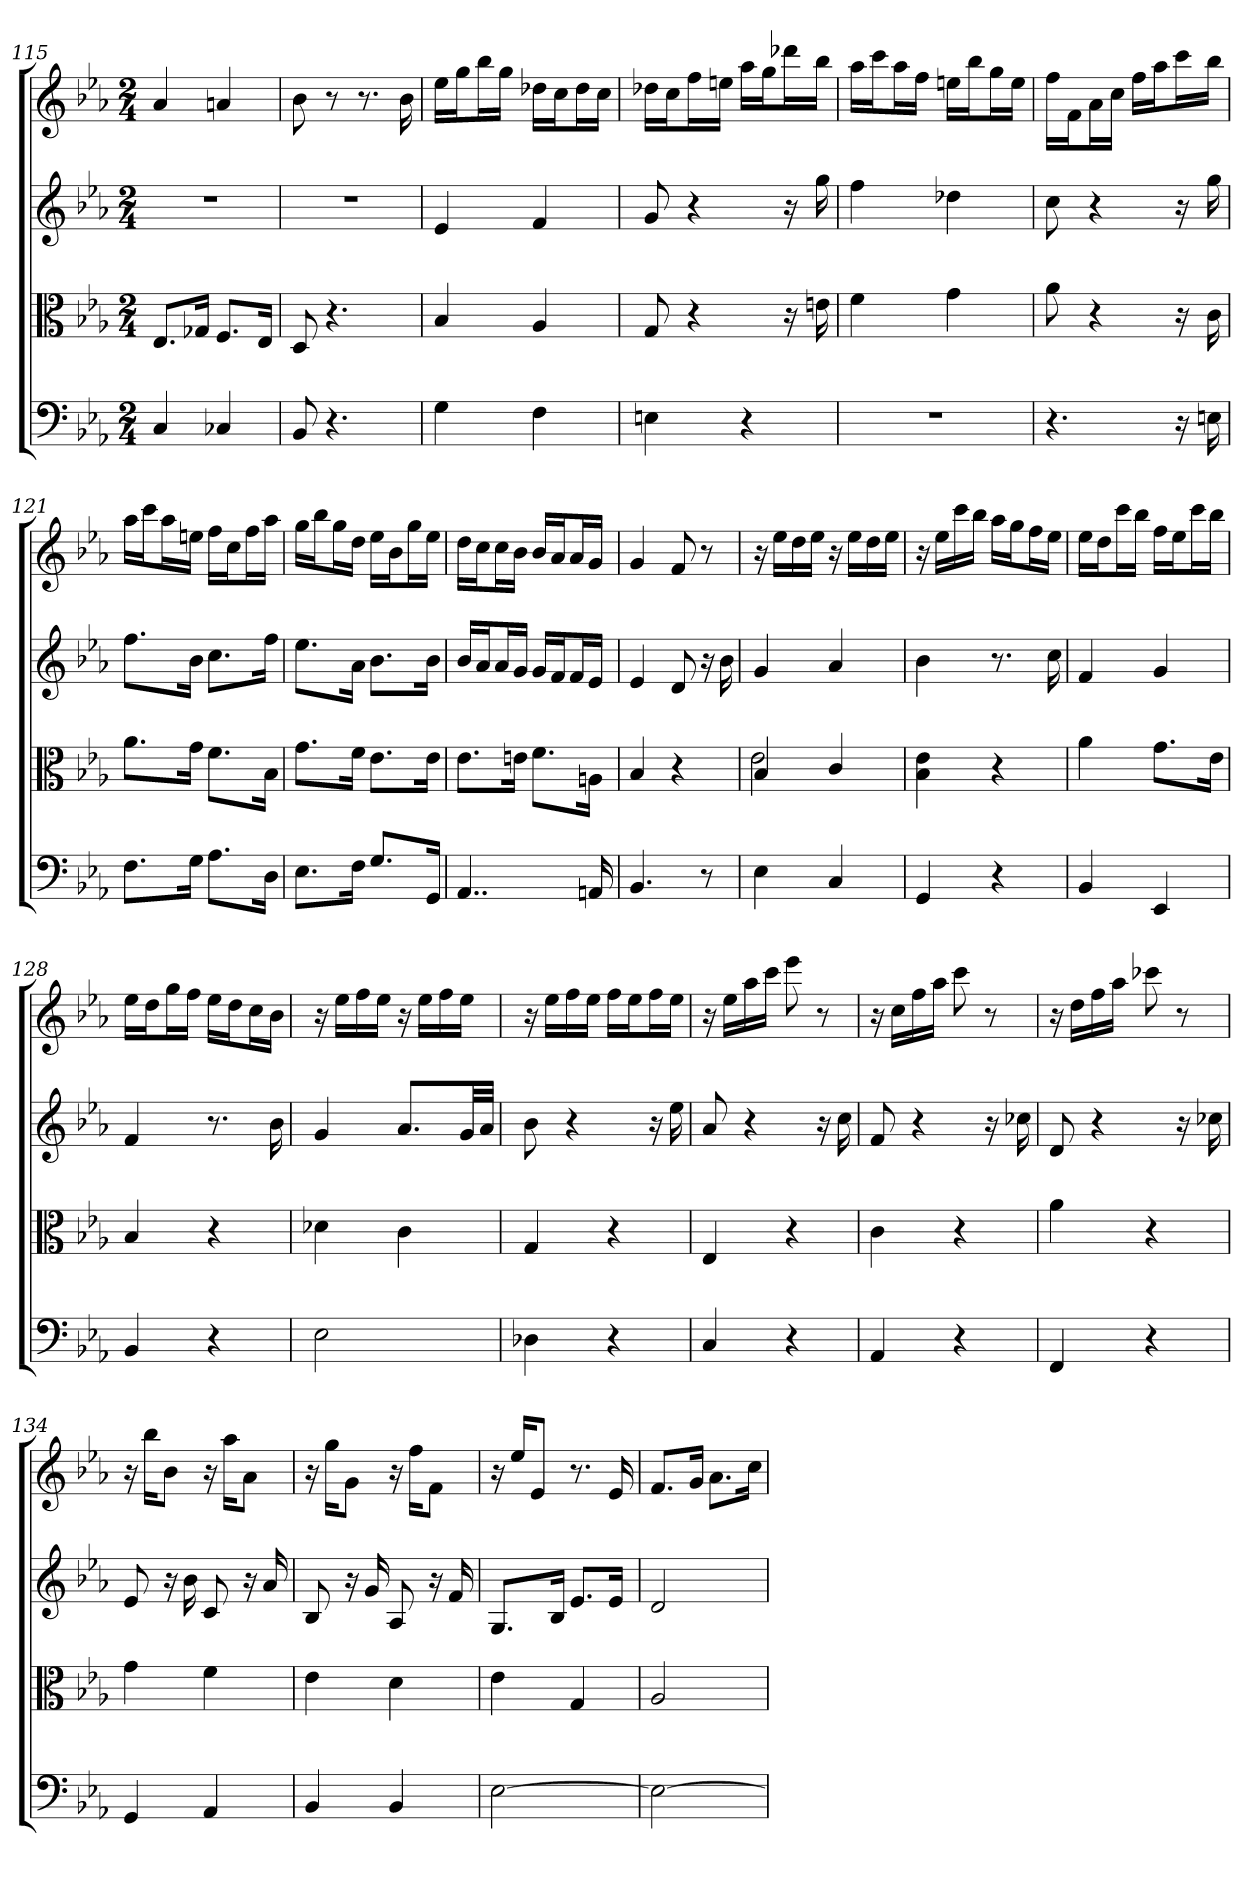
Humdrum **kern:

**kern	**kern	**kern	**kern
*part4	*part3	*part2	*part1
*staff4	*staff3	*staff2	*staff1
*clefF4	*clefC3	*	*
*k[b-e-a-]	*k[b-e-a-]	*k[b-e-a-]	*k[b-e-a-]
*E-:	*E-:	*E-:	*E-:
*M2/4	*M2/4	*M2/4	*M2/4
=115	=115	=115	=115
4C	8.E-/L	2r	4a-
.	16G-X/Jk	.	.
4C-X	8.F/L	.	4an
.	16E-/Jk	.	.
=116	=116	=116	=116
8BB-	8D	2r	8b-
4.r	4.r	.	8r
.	.	.	8.r
.	.	.	16b-
=117	=117	=117	=117
4G	4B-	4e-	16ee-LL
.	.	.	16ggJ
.	.	.	16bb-L
.	.	.	16ggJJ
4F	4A-	4f	16dd-XLL
.	.	.	16ccJ
.	.	.	16dd-L
.	.	.	16ccJJ
=118	=118	=118	=118
4En	8G	8g	16dd-XLL
.	.	.	16ccJ
.	4r	4r	16ffL
.	.	.	16eenJJ
4r	.	.	16aa-LL
.	.	.	16ggJ
.	16r	16r	16ddd-XL
.	16en	16gg	16bb-JJ
=119	=119	=119	=119
2r	4f	4ff	16aa-LL
.	.	.	16cccJ
.	.	.	16aa-L
.	.	.	16ffJJ
.	4g	4dd-X	16eenLL
.	.	.	16bb-J
.	.	.	16ggL
.	.	.	16eeJJ
=120	=120	=120	=120
4.r	8a-	8cc	16ffLL
.	.	.	16fJ
.	4r	4r	16a-L
.	.	.	16ccJJ
.	.	.	16ffLL
.	.	.	16aa-J
16r	16r	16r	16cccL
16En	16c	16gg	16bb-JJ
=121	=121	=121	=121
8.F\L	8.a-\L	8.ffL	16aa-LL
.	.	.	16cccJ
.	.	.	16aa-L
16G\Jk	16g\Jk	16b-Jk	16eenJJ
8.A-\L	8.f\L	8.ccL	16ffLL
.	.	.	16ccJ
.	.	.	16ffL
16D\Jk	16B-\Jk	16ffJk	16aa-JJ
=122	=122	=122	=122
8.E-\L	8.g\L	8.ee-L	16ggLL
.	.	.	16bb-J
.	.	.	16ggL
16F\Jk	16f\Jk	16a-Jk	16ddJJ
8.G/L	8.e-\L	8.b-L	16ee-LL
.	.	.	16b-J
.	.	.	16ggL
16GG/Jk	16e-\Jk	16b-Jk	16ee-JJ
=123	=123	=123	=123
4..AA-	8.e-\L	16b-LL	16ddLL
.	.	16a-J	16ccJ
.	.	16a-L	16ccL
.	16en\Jk	16gJJ	16b-JJ
.	8.f\L	16gLL	16b-LL
.	.	16fJ	16a-J
.	.	16fL	16a-L
16AAn	16An\Jk	16e-JJ	16gJJ
=124	=124	=124	=124
4.BB-	4B-	4e-	4g
.	4r	8d	8f
8r	.	16r	8r
.	.	16b-	.
=125	=125	=125	=125
*	*^	*	*
4E-	4B-	2e-	4g	16r
.	.	.	.	16ee-LL
.	.	.	.	16dd
.	.	.	.	16ee-JJ
4C	4c	.	4a-	16r
.	.	.	.	16ee-LL
.	.	.	.	16dd
.	.	.	.	16ee-JJ
*	*v	*v	*	*
=126	=126	=126	=126
4GG	4B- 4e-	4b-	16r
.	.	.	16ee-LL
.	.	.	16ccc
.	.	.	16bb-JJ
4r	4r	8.r	16aa-LL
.	.	.	16ggJ
.	.	.	16ffL
.	.	16cc	16ee-JJ
=127	=127	=127	=127
4BB-	4a-	4f	16ee-LL
.	.	.	16ddJ
.	.	.	16cccL
.	.	.	16bb-JJ
4EE-	8.g\L	4g	16ffLL
.	.	.	16ee-J
.	.	.	16cccL
.	16e-\Jk	.	16bb-JJ
=128	=128	=128	=128
4BB-	4B-	4f	16ee-LL
.	.	.	16ddJ
.	.	.	16ggL
.	.	.	16ffJJ
4r	4r	8.r	16ee-LL
.	.	.	16ddJ
.	.	.	16ccL
.	.	16b-	16b-JJ
=129	=129	=129	=129
2E-	4d-X	4g	16r
.	.	.	16ee-LL
.	.	.	16ff
.	.	.	16ee-JJ
.	4c	8.a-L	16r
.	.	.	16ee-LL
.	.	.	16ff
.	.	32gLL	16ee-JJ
.	.	32a-JJJ	.
=130	=130	=130	=130
4D-X	4G	8b-	16r
.	.	.	16ee-LL
.	.	4r	16ff
.	.	.	16ee-JJ
4r	4r	.	16ffLL
.	.	.	16ee-J
.	.	16r	16ffL
.	.	16ee-	16ee-JJ
=131	=131	=131	=131
4C	4E-	8a-	16r
.	.	.	16ee-LL
.	.	4r	16aa-
.	.	.	16cccJJ
4r	4r	.	8eee-
.	.	16r	8r
.	.	16cc	.
=132	=132	=132	=132
4AA-	4c	8f	16r
.	.	.	16ccLL
.	.	4r	16ff
.	.	.	16aa-JJ
4r	4r	.	8ccc
.	.	16r	8r
.	.	16cc-X	.
=133	=133	=133	=133
4FF	4a-	8d	16r
.	.	.	16ddLL
.	.	4r	16ff
.	.	.	16aa-JJ
4r	4r	.	8ccc-X
.	.	16r	8r
.	.	16cc-X	.
=134	=134	=134	=134
4GG	4g	8e-	16r
.	.	.	16bb-KL
.	.	16r	8b-J
.	.	16b-	.
4AA-	4f	8c	16r
.	.	.	16aa-KL
.	.	16r	8a-J
.	.	16a-	.
=135	=135	=135	=135
4BB-	4e-	8B-	16r
.	.	.	16ggKL
.	.	16r	8gJ
.	.	16g	.
4BB-	4d	8A-	16r
.	.	.	16ffKL
.	.	16r	8fJ
.	.	16f	.
=136	=136	=136	=136
[2E-	4e-	8.GL	16r
.	.	.	16ee-KL
.	.	.	8e-J
.	.	16B-Jk	.
.	4G	8.e-L	8.r
.	.	16e-Jk	16e-
=137	=137	=137	=137
2E-_	2A-	2d	8.fL
.	.	.	16gJk
.	.	.	8.a-L
.	.	.	16ccJk
=	=	=	=
*-	*-	*-	*-
